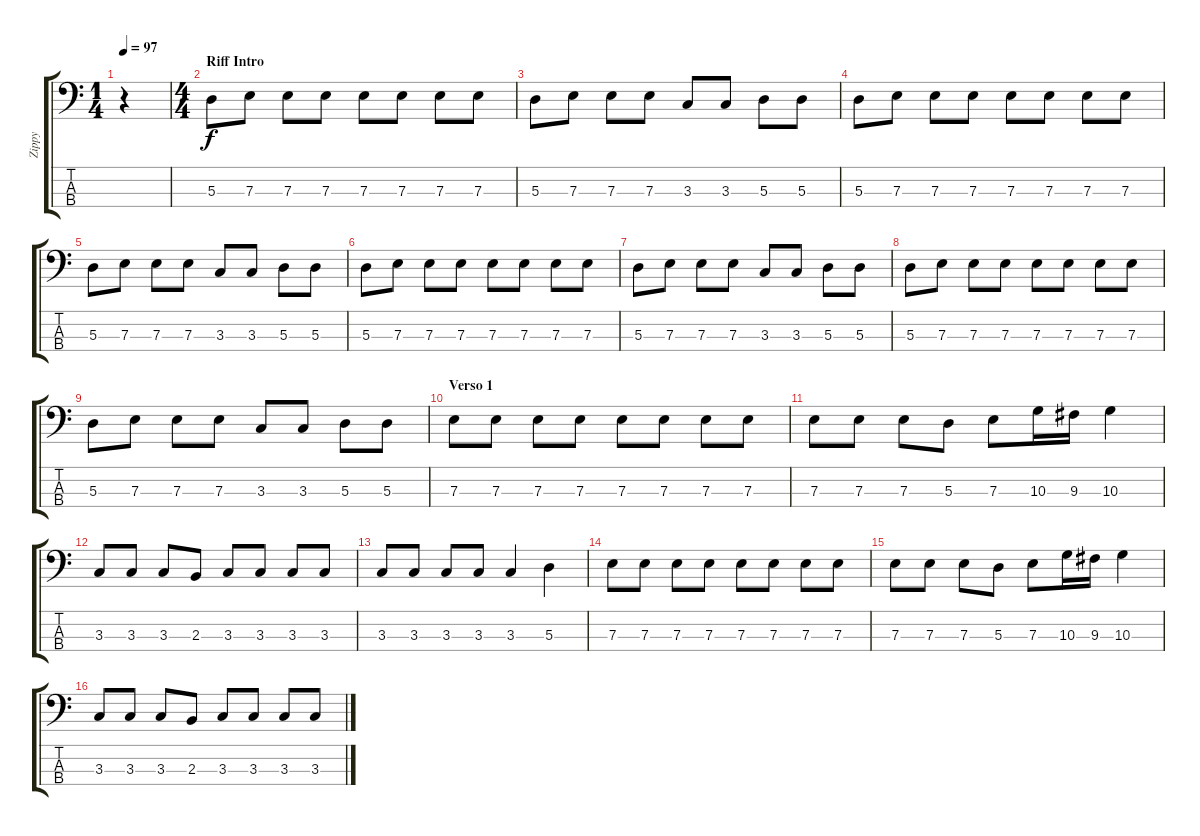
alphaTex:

\track ("Zippy" "Zippy") {instrument electricbassfinger}
\staff {score tabs}
\tuning (G2 D2 A1 E1) {hide}
\ts (1 4)
\tempo 97
\clef f4
\ks c
r.4{dy f instrument electricbassfinger} |
\ts (4 4)
\section ("" "Riff Intro")
5.3.8 7.3.8 7.3.8 7.3.8 7.3.8 7.3.8 7.3.8 7.3.8 |
5.3.8 7.3.8 7.3.8 7.3.8 3.3.8 3.3.8 5.3.8 5.3.8 |
5.3.8 7.3.8 7.3.8 7.3.8 7.3.8 7.3.8 7.3.8 7.3.8 |
5.3.8 7.3.8 7.3.8 7.3.8 3.3.8 3.3.8 5.3.8 5.3.8 |
5.3.8 7.3.8 7.3.8 7.3.8 7.3.8 7.3.8 7.3.8 7.3.8 |
5.3.8 7.3.8 7.3.8 7.3.8 3.3.8 3.3.8 5.3.8 5.3.8 |
5.3.8 7.3.8 7.3.8 7.3.8 7.3.8 7.3.8 7.3.8 7.3.8 |
5.3.8 7.3.8 7.3.8 7.3.8 3.3.8 3.3.8 5.3.8 5.3.8 |
\section ("" "Verso 1")
7.3.8 7.3.8 7.3.8 7.3.8 7.3.8 7.3.8 7.3.8 7.3.8 |
7.3.8 7.3.8 7.3.8 5.3.8 7.3.8 10.3.16 9.3.16 10.3.4 |
3.3.8 3.3.8 3.3.8 2.3.8 3.3.8 3.3.8 3.3.8 3.3.8 |
3.3.8 3.3.8 3.3.8 3.3.8 3.3.4 5.3.4 |
7.3.8 7.3.8 7.3.8 7.3.8 7.3.8 7.3.8 7.3.8 7.3.8 |
7.3.8 7.3.8 7.3.8 5.3.8 7.3.8 10.3.16 9.3.16 10.3.4 |
3.3.8 3.3.8 3.3.8 2.3.8 3.3.8 3.3.8 3.3.8 3.3.8
